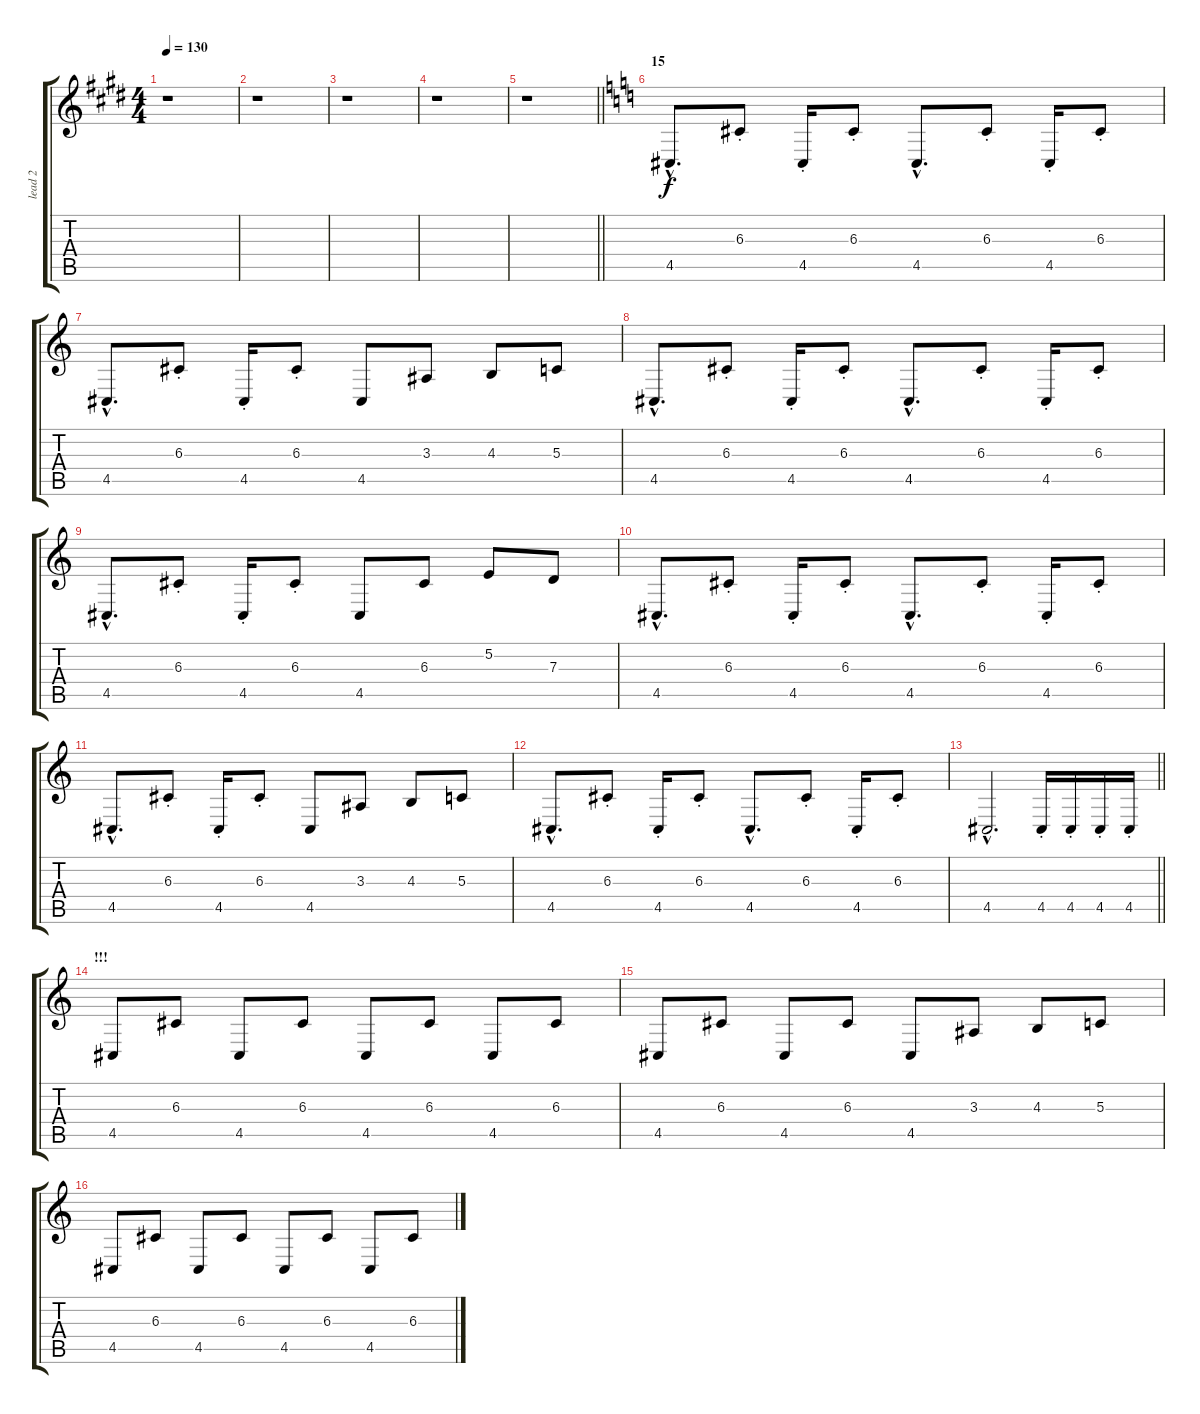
\track ("lead 2" "lead 2") {instrument lead2sawtooth}
\staff {score tabs}
\tuning (E4 B3 G3 D3 A2 E2) {hide}
\ts (4 4)
\tempo 130
\clef g2
\ks e
r.1{dy f} |
r.1 |
r.1 |
r.1 |
\barLineRight lightlight
r.1 |
\section ("" "15")
\ks c
4.5{hac}.8{d} 6.3{st}.8 4.5{st}.16 6.3{st}.8 4.5{hac}.8{d} 6.3{st}.8 4.5{st}.16 6.3{st}.8 |
4.5{hac}.8{d} 6.3{st}.8 4.5{st}.16 6.3{st}.8 4.5.8 3.3.8 4.3.8 5.3.8 |
4.5{hac}.8{d} 6.3{st}.8 4.5{st}.16 6.3{st}.8 4.5{hac}.8{d} 6.3{st}.8 4.5{st}.16 6.3{st}.8 |
4.5{hac}.8{d} 6.3{st}.8 4.5{st}.16 6.3{st}.8 4.5.8 6.3.8 5.2.8 7.3.8 |
4.5{hac}.8{d} 6.3{st}.8 4.5{st}.16 6.3{st}.8 4.5{hac}.8{d} 6.3{st}.8 4.5{st}.16 6.3{st}.8 |
4.5{hac}.8{d} 6.3{st}.8 4.5{st}.16 6.3{st}.8 4.5.8 3.3.8 4.3.8 5.3.8 |
4.5{hac}.8{d} 6.3{st}.8 4.5{st}.16 6.3{st}.8 4.5{hac}.8{d} 6.3{st}.8 4.5{st}.16 6.3{st}.8 |
\barLineRight lightlight
4.5{hac}.2{d} 4.5{st}.16 4.5{st}.16 4.5{st}.16 4.5{st}.16 |
\section ("" "!!!")
4.5.8 6.3.8 4.5.8 6.3.8 4.5.8 6.3.8 4.5.8 6.3.8 |
4.5.8 6.3.8 4.5.8 6.3.8 4.5.8 3.3.8 4.3.8 5.3.8 |
4.5.8 6.3.8 4.5.8 6.3.8 4.5.8 6.3.8 4.5.8 6.3.8
